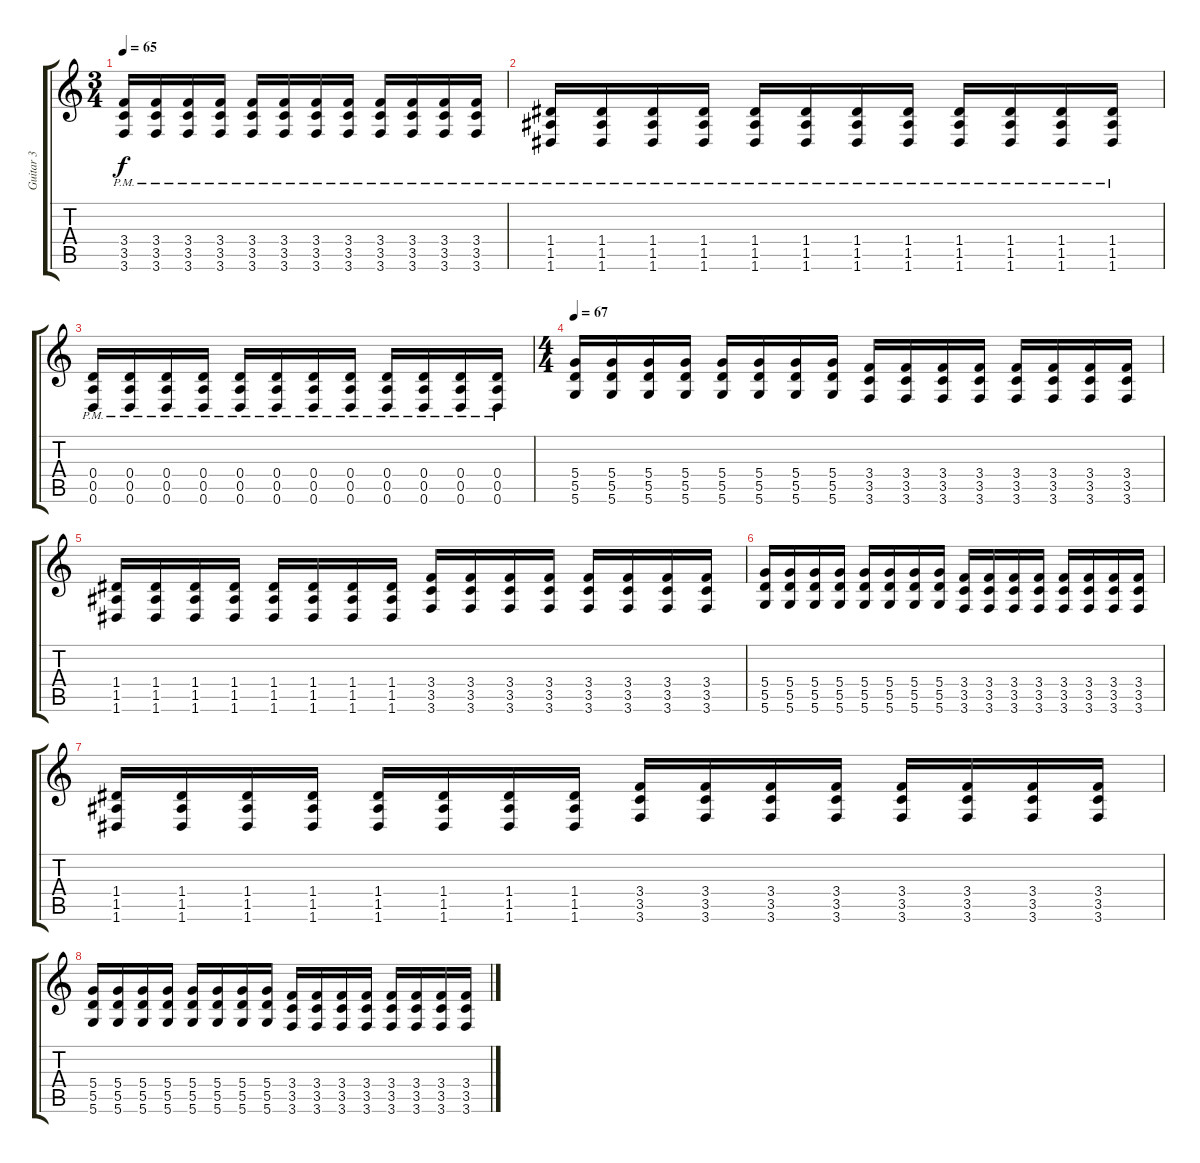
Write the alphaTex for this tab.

\track ("Guitar 3" "Guitar 3") {instrument distortionguitar}
\staff {score tabs}
\tuning (E4 B3 G3 D3 A2 D2) {hide}
\ts (3 4)
\tempo 65
\clef g2
\ks c
(3.4{pm} 3.5{pm} 3.6{pm}).16{dy f} (3.4{pm} 3.5{pm} 3.6{pm}).16 (3.4{pm} 3.5{pm} 3.6{pm}).16 (3.4{pm} 3.5{pm} 3.6{pm}).16 (3.4{pm} 3.5{pm} 3.6{pm}).16 (3.4{pm} 3.5{pm} 3.6{pm}).16 (3.4{pm} 3.5{pm} 3.6{pm}).16 (3.4{pm} 3.5{pm} 3.6{pm}).16 (3.4{pm} 3.5{pm} 3.6{pm}).16 (3.4{pm} 3.5{pm} 3.6{pm}).16 (3.4{pm} 3.5{pm} 3.6{pm}).16 (3.4{pm} 3.5{pm} 3.6{pm}).16 |
(1.4{pm} 1.5{pm} 1.6).16{volume 13} (1.4{pm} 1.5{pm} 1.6{pm}).16 (1.4{pm} 1.5{pm} 1.6{pm}).16 (1.4{pm} 1.5{pm} 1.6{pm}).16 (1.4{pm} 1.5{pm} 1.6{pm}).16 (1.4{pm} 1.5{pm} 1.6{pm}).16 (1.4{pm} 1.5{pm} 1.6{pm}).16 (1.4{pm} 1.5{pm} 1.6{pm}).16 (1.4{pm} 1.5{pm} 1.6{pm}).16 (1.4{pm} 1.5{pm} 1.6{pm}).16 (1.4{pm} 1.5{pm} 1.6{pm}).16 (1.4{pm} 1.5{pm} 1.6{pm}).16 |
(0.4{pm} 0.5{pm} 0.6{pm}).16 (0.4{pm} 0.5 0.6{pm}).16 (0.4{pm} 0.5{pm} 0.6{pm}).16 (0.4{pm} 0.5{pm} 0.6{pm}).16 (0.4{pm} 0.5{pm} 0.6{pm}).16 (0.4{pm} 0.5{pm} 0.6{pm}).16 (0.4{pm} 0.5{pm} 0.6{pm}).16 (0.4{pm} 0.5{pm} 0.6{pm}).16 (0.4{pm} 0.5{pm} 0.6{pm}).16 (0.4{pm} 0.5{pm} 0.6{pm}).16 (0.4{pm} 0.5{pm} 0.6{pm}).16 (0.4{pm} 0.5{pm} 0.6{pm}).16 |
\ts (4 4)
\tempo 67
(5.4 5.5 5.6).16{volume 13} (5.4 5.5 5.6).16 (5.4 5.5 5.6).16 (5.4 5.5 5.6).16 (5.4 5.5 5.6).16 (5.4 5.5 5.6).16 (5.4 5.5 5.6).16 (5.4 5.5 5.6).16 (3.4 3.5 3.6).16 (3.4 3.5 3.6).16 (3.4 3.5 3.6).16 (3.4 3.5 3.6).16 (3.4 3.5 3.6).16 (3.4 3.5 3.6).16 (3.4 3.5 3.6).16 (3.4 3.5 3.6).16 |
(1.4 1.5 1.6).16 (1.4 1.5 1.6).16 (1.4 1.5 1.6).16 (1.4 1.5 1.6).16 (1.4 1.5 1.6).16 (1.4 1.5 1.6).16 (1.4 1.5 1.6).16 (1.4 1.5 1.6).16 (3.4 3.5 3.6).16 (3.4 3.5 3.6).16 (3.4 3.5 3.6).16 (3.4 3.5 3.6).16 (3.4 3.5 3.6).16 (3.4 3.5 3.6).16 (3.4 3.5 3.6).16 (3.4 3.5 3.6).16 |
(5.4 5.5 5.6).16{volume 15} (5.4 5.5 5.6).16 (5.4 5.5 5.6).16 (5.4 5.5 5.6).16 (5.4 5.5 5.6).16 (5.4 5.5 5.6).16 (5.4 5.5 5.6).16 (5.4 5.5 5.6).16 (3.4 3.5 3.6).16 (3.4 3.5 3.6).16 (3.4 3.5 3.6).16 (3.4 3.5 3.6).16 (3.4 3.5 3.6).16 (3.4 3.5 3.6).16 (3.4 3.5 3.6).16 (3.4 3.5 3.6).16 |
(1.4 1.5 1.6).16 (1.4 1.5 1.6).16 (1.4 1.5 1.6).16 (1.4 1.5 1.6).16 (1.4 1.5 1.6).16 (1.4 1.5 1.6).16 (1.4 1.5 1.6).16 (1.4 1.5 1.6).16 (3.4 3.5 3.6).16 (3.4 3.5 3.6).16 (3.4 3.5 3.6).16 (3.4 3.5 3.6).16 (3.4 3.5 3.6).16 (3.4 3.5 3.6).16 (3.4 3.5 3.6).16 (3.4 3.5 3.6).16 |
(5.4 5.5 5.6).16{volume 15} (5.4 5.5 5.6).16 (5.4 5.5 5.6).16 (5.4 5.5 5.6).16 (5.4 5.5 5.6).16 (5.4 5.5 5.6).16 (5.4 5.5 5.6).16 (5.4 5.5 5.6).16 (3.4 3.5 3.6).16 (3.4 3.5 3.6).16 (3.4 3.5 3.6).16 (3.4 3.5 3.6).16 (3.4 3.5 3.6).16 (3.4 3.5 3.6).16 (3.4 3.5 3.6).16 (3.4 3.5 3.6).16
